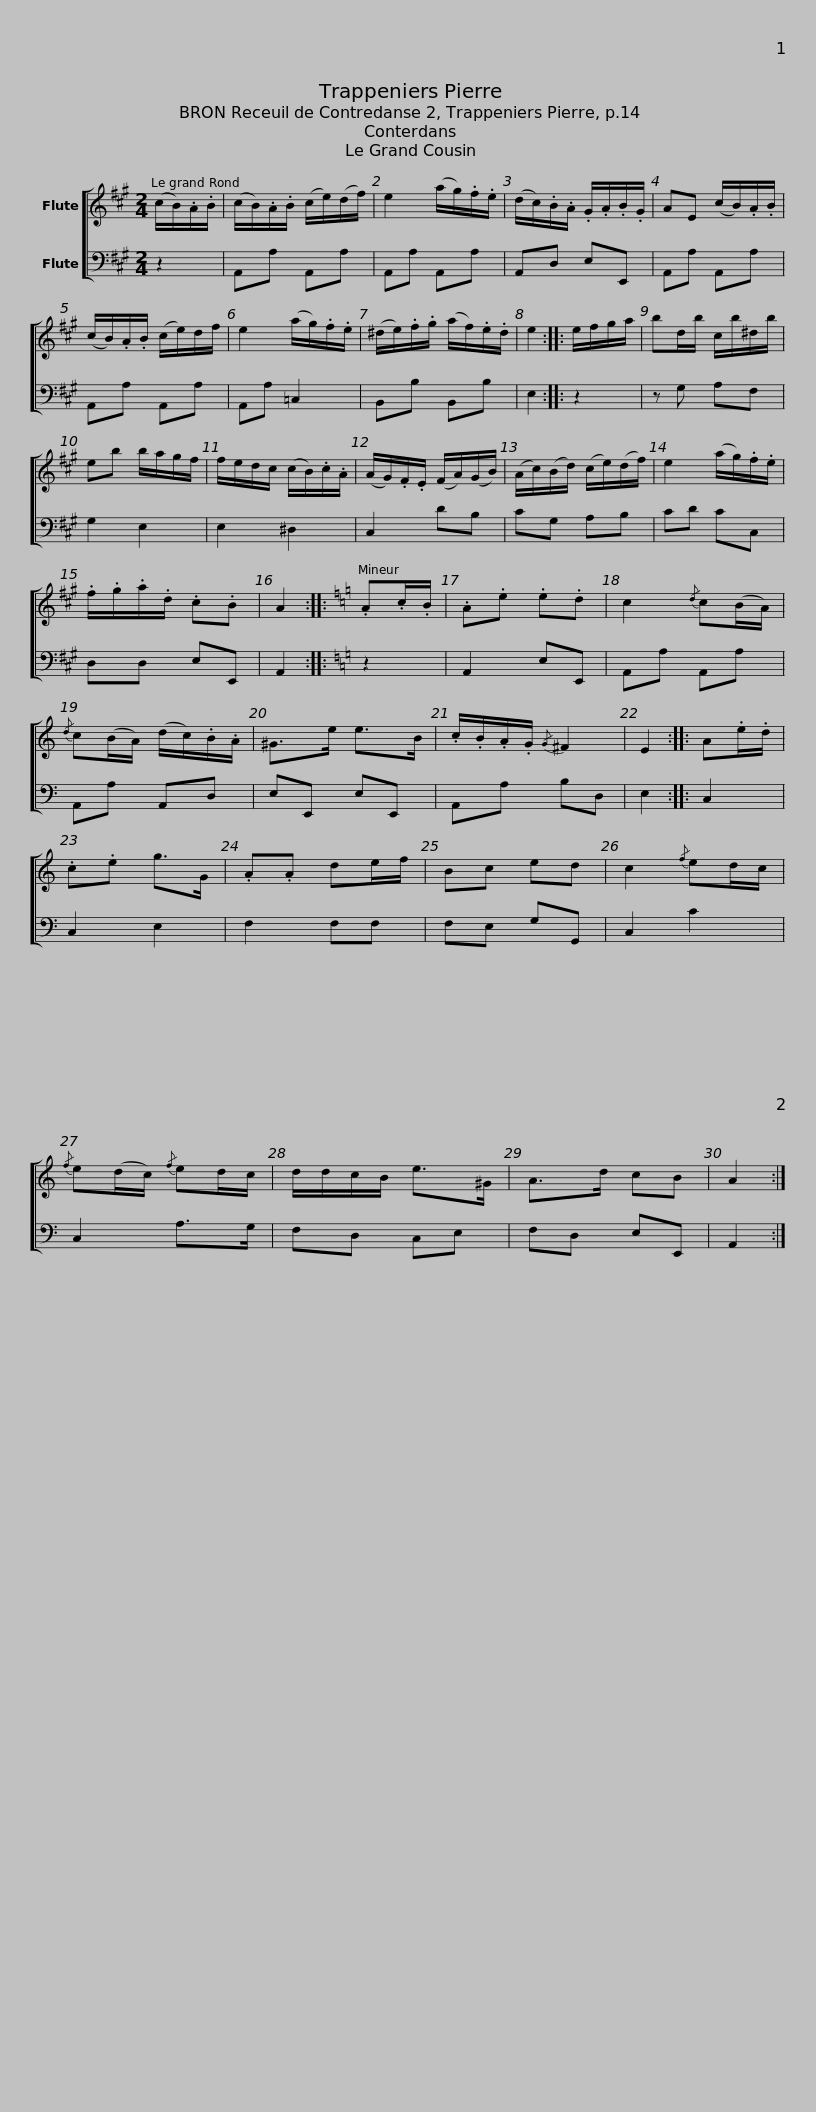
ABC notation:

X:1
%%score [ 1 2 ]
L:1/8
M:2/4
I:linebreak $
K:A
V:1 treble
V:2 bass
V:1
 (c/B/).A/.B/ | (c/B/).A/.B/ (c/e/)(d/f/) | e2 (a/g/).f/.e/ | (d/c/).B/.A/ .G/.A/.B/.G/ | AE (c/B/).A/.B/ |$ %5
 (c/B/).A/.B/ (c/e/)d/f/ | e2 (a/g/).f/.e/ | (^d/e/).f/.g/ (a/f/).e/.d/ | e2 :: e/f/g/a/ | %10
 bd/b/ c/b/^d/b/ |$ eb b/a/g/f/ | f/e/d/c/ (c/B/).c/.A/ | (A/G/).F/.E/ (F/A/)(G/B/) | (A/c/)(B/d/) (c/e/)(d/f/) | %15
 e2 (a/g/).f/.e/ |$ .f/.g/.a/.d/ .c.B | A2 ::[K:C] .A.c/.B/ | .A.e .e.d | %20
 c2{/d} c(B/A/) |{/d} c(B/A/) (d/c/).B/.A/ |$ ^G>e e>B | .c/.B/.A/.G/{/G} ^F2 | E2 :: %25
 A.e/.d/ | .c.e g>G | .A.A de/f/ | Bc ed |$ c2{/f} ed/c/ | %30
{/f} e(d/c/){/f} ed/c/ | d/d/c/B/ e>^G | A>d cB | A2 :| %34
V:2
 z2 | A,,A, A,,A, | A,,A, A,,A, | A,,D, E,E,, | A,,A, A,,A, |$ %5
 A,,A, A,,A, | A,,A, =C,2 | B,,B, B,,B, | E,2 :: z2 | %10
 z G, A,F, |$ G,2 E,2 | E,2 ^D,2 | C,2 DB, | CG, A,B, | %15
 CD CC, |$ D,D, E,E,, | A,,2 ::[K:C] z2 | A,,2 E,E,, | %20
 A,,A, A,,A, | A,,A, A,,D, |$ E,E,, E,E,, | A,,A, B,D, | E,2 :: %25
 C,2 | C,2 E,2 | F,2 F,F, | F,E, G,G,, |$ C,2 C2 | %30
 C,2 A,>G, | F,D, C,E, | F,D, E,E,, | A,,2 :| %34
